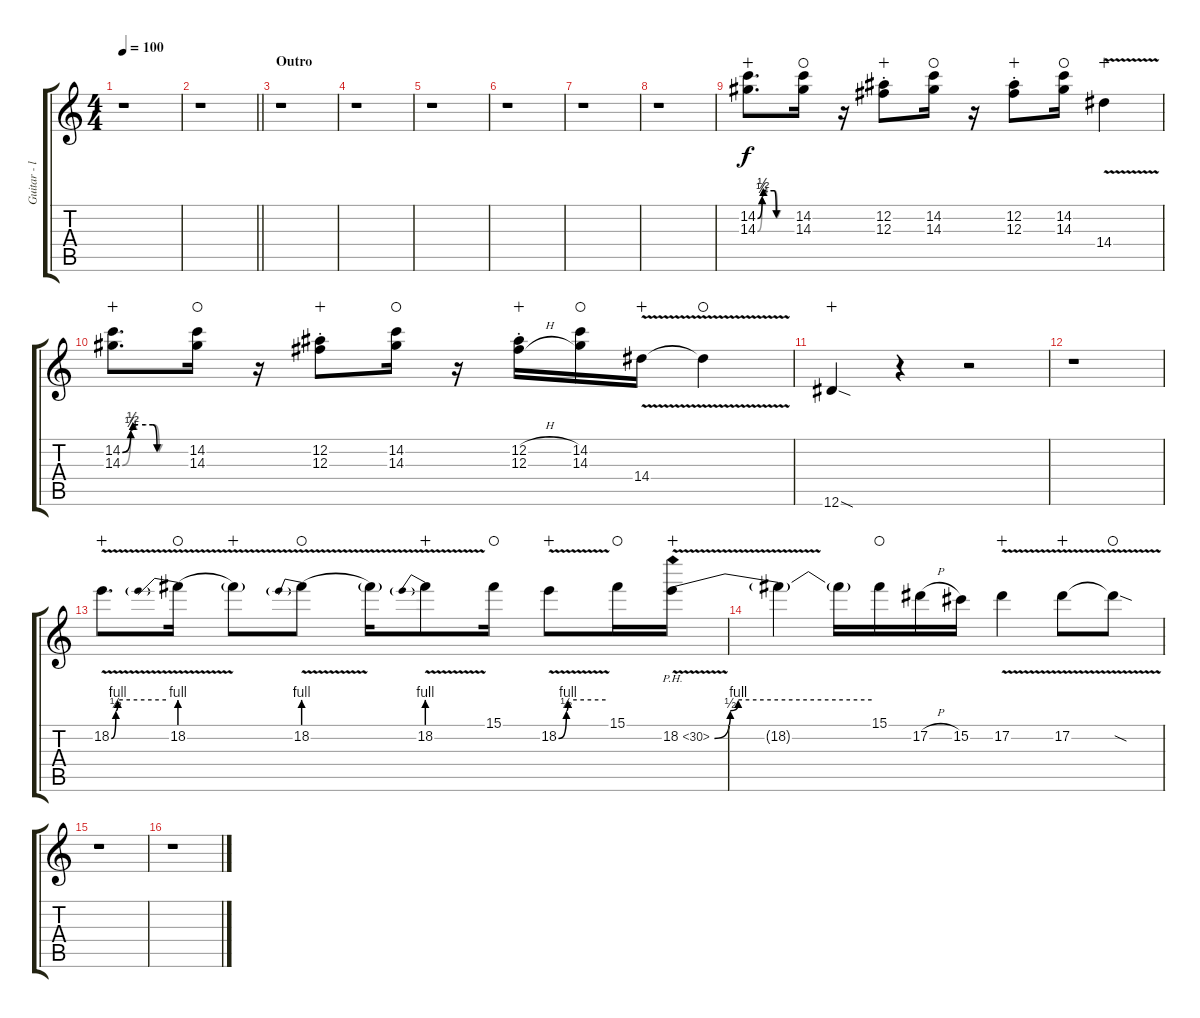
\track ("Guitar - lead right" "Guitar - l") {instrument distortionguitar}
\staff {score tabs}
\tuning (Eb4 Bb3 Gb3 Db3 Ab2 Eb2) {hide}
\ts (4 4)
\tempo 100
\clef g2
\ks c
r.1{dy ppp} |
\barLineRight lightlight
r.1 |
\section ("" "Outro")
r.1 |
r.1 |
r.1 |
r.1 |
r.1 |
r.1 |
(14.2{be (custom 0 0 8 1 10 2 15 2 29 2 33 0 60 0)} 14.3{be (custom 0 0 8 1 11 2 15 2 30 2 35 0 60 0)}).8{d dy f volume 8 balance 8 wahc} (14.2 14.3).16{waho} r.16 (12.2{st} 12.3{st}).8{wahc} (14.2 14.3).16{waho} r.16 (12.2{st} 12.3{st}).8{wahc} (14.2 14.3).16{waho} 14.4{v}.4{wahc} |
(14.2{be (custom 0 0 8 1 10 2 15 2 29 2 33 0 60 0)} 14.3{be (custom 0 0 8 1 11 2 15 2 30 2 35 0 60 0)}).8{d wahc} (14.2 14.3).16{waho} r.16 (12.2{st} 12.3{st}).8{wahc} (14.2 14.3).16{waho} r.16 (12.2{h st} 12.3{h st}).16{wahc} (14.2 14.3).16{waho} 14.4{v}.16{wahc} 14.4{t}.4{waho} |
12.6{sod}.4{volume 4 wahc} r.4 r.2 |
r.1 |
18.2{be (custom 0 0 5 2 7 4 60 4) v}.8{d volume 7 wahc} 18.2{be (prebend 0 4 60 4) v}.16{waho} 18.2{t}.8{wahc} 18.2{be (prebend 0 4 60 4) v}.8{waho} 18.2{t}.16 18.2{be (prebend 0 4 60 4) v}.8{wahc} 15.1.16{waho} 18.2{be (custom 0 0 10 2 12 4 60 4) v}.8{wahc} 15.1.16{waho} 18.2{be (custom 0 0 6 2 9 4 60 4) ph 12 v}.16{wahc} |
18.2{t}.4 18.2{t}.16 15.1.16{waho} 17.2{h}.16 15.2.16 17.2{v}.4{wahc} 17.2{v}.8{wahc} 17.2{sod t}.8{waho} |
r.1 |
r.1
